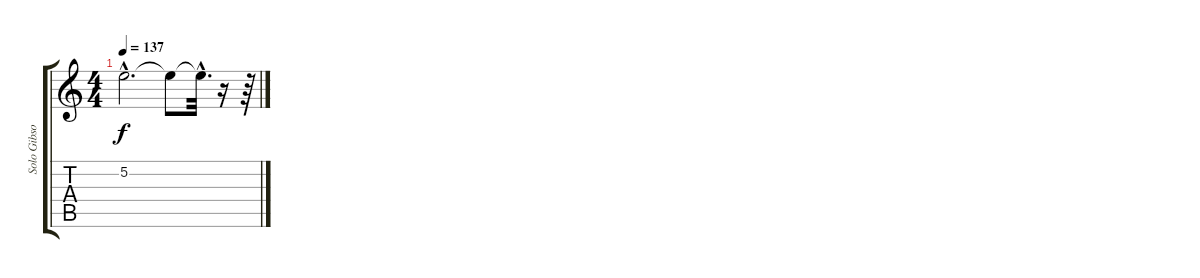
\track ("Solo Gibson" "Solo Gibso") {instrument distortionguitar}
\staff {score tabs}
\tuning (E4 B3 G3 D3 A2 E2) {hide}
\ts (4 4)
\tempo 137
\clef g2
\ks c
5.2{hac t}.2{d dy f} 5.2{t}.8 5.2{hac t}.32{d} r.16 r.64
